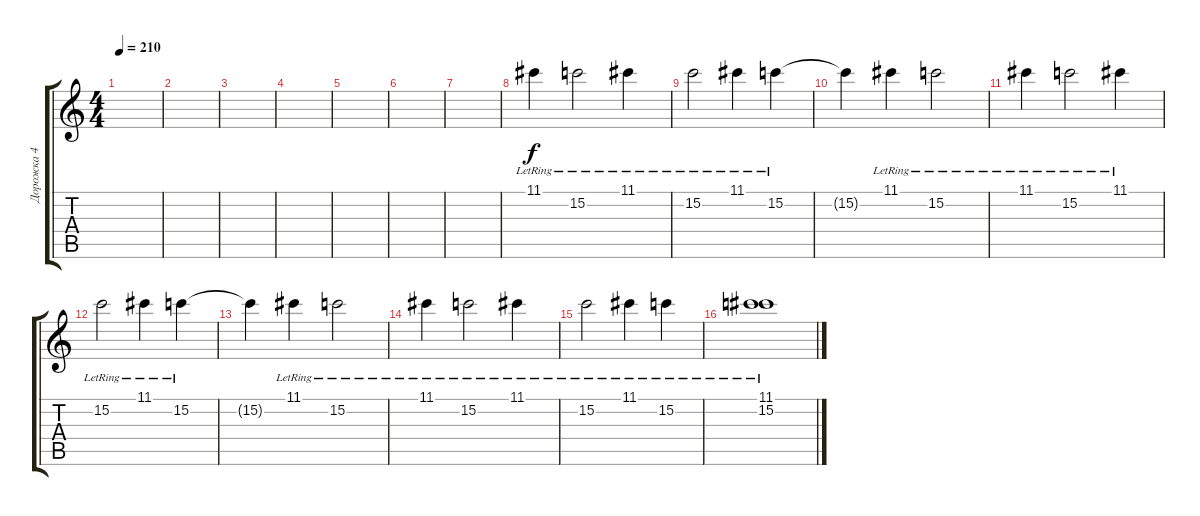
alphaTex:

\track ("Дорожка 4" "Дорожка 4") {instrument distortionguitar}
\staff {score tabs}
\tuning (D4 A3 F3 C3 G2 C2) {hide}
\ts (4 4)
\tempo 210
\clef g2
\ks c
|
|
|
|
|
|
|
11.1{lr}.4 15.2{lr}.2 11.1{lr}.4 |
15.2{lr}.2 11.1{lr}.4 15.2{lr}.4 |
15.2{t}.4 11.1{lr}.4 15.2{lr}.2 |
11.1{lr}.4 15.2{lr}.2 11.1{lr}.4 |
15.2{lr}.2 11.1{lr}.4 15.2{lr}.4 |
15.2{t}.4 11.1{lr}.4 15.2{lr}.2 |
11.1{lr}.4 15.2{lr}.2 11.1{lr}.4 |
15.2{lr}.2 11.1{lr}.4 15.2{lr}.4 |
(11.1{lr} 15.2{lr}).1
